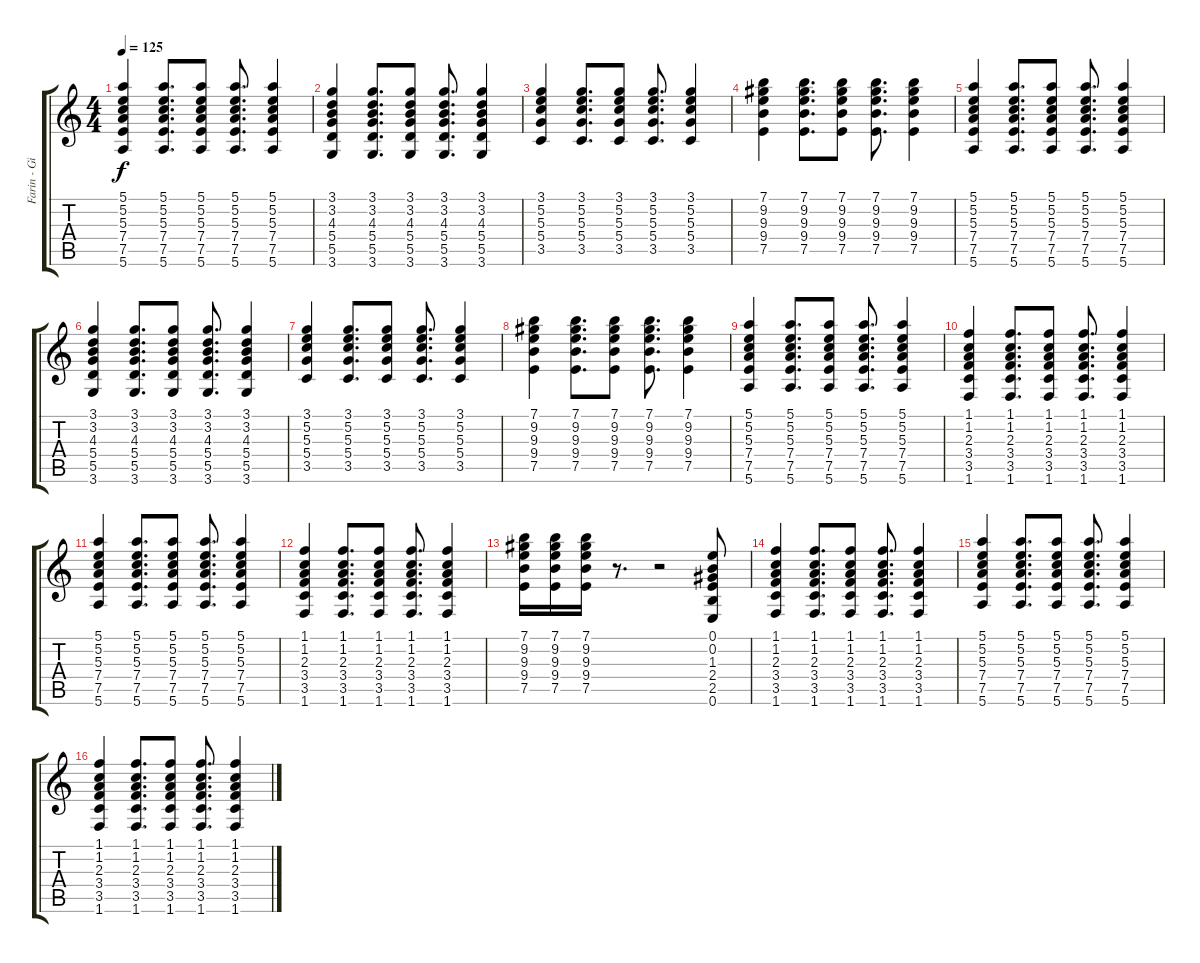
\track ("Farin - Gitarre (Akustik)" "Farin - Gi") {instrument acousticguitarsteel}
\staff {score tabs}
\tuning (E4 B3 G3 D3 A2 E2) {hide}
\ts (4 4)
\tempo 125
\clef g2
\ks c
(5.1 5.2 5.3 7.4 7.5 5.6).4{dy f} (5.1 5.2 5.3 7.4 7.5 5.6).8{d} (5.1 5.2 5.3 7.4 7.5 5.6).8 (5.1 5.2 5.3 7.4 7.5 5.6).8{d} (5.1 5.2 5.3 7.4 7.5 5.6).4 |
(3.1 3.2 4.3 5.4 5.5 3.6).4 (3.1 3.2 4.3 5.4 5.5 3.6).8{d} (3.1 3.2 4.3 5.4 5.5 3.6).8 (3.1 3.2 4.3 5.4 5.5 3.6).8{d} (3.1 3.2 4.3 5.4 5.5 3.6).4 |
(3.1 5.2 5.3 5.4 3.5).4 (3.1 5.2 5.3 5.4 3.5).8{d} (3.1 5.2 5.3 5.4 3.5).8 (3.1 5.2 5.3 5.4 3.5).8{d} (3.1 5.2 5.3 5.4 3.5).4 |
(7.1 9.2 9.3 9.4 7.5).4 (7.1 9.2 9.3 9.4 7.5).8{d} (7.1 9.2 9.3 9.4 7.5).8 (7.1 9.2 9.3 9.4 7.5).8{d} (7.1 9.2 9.3 9.4 7.5).4 |
(5.1 5.2 5.3 7.4 7.5 5.6).4 (5.1 5.2 5.3 7.4 7.5 5.6).8{d} (5.1 5.2 5.3 7.4 7.5 5.6).8 (5.1 5.2 5.3 7.4 7.5 5.6).8{d} (5.1 5.2 5.3 7.4 7.5 5.6).4 |
(3.1 3.2 4.3 5.4 5.5 3.6).4 (3.1 3.2 4.3 5.4 5.5 3.6).8{d} (3.1 3.2 4.3 5.4 5.5 3.6).8 (3.1 3.2 4.3 5.4 5.5 3.6).8{d} (3.1 3.2 4.3 5.4 5.5 3.6).4 |
(3.1 5.2 5.3 5.4 3.5).4 (3.1 5.2 5.3 5.4 3.5).8{d} (3.1 5.2 5.3 5.4 3.5).8 (3.1 5.2 5.3 5.4 3.5).8{d} (3.1 5.2 5.3 5.4 3.5).4 |
(7.1 9.2 9.3 9.4 7.5).4 (7.1 9.2 9.3 9.4 7.5).8{d} (7.1 9.2 9.3 9.4 7.5).8 (7.1 9.2 9.3 9.4 7.5).8{d} (7.1 9.2 9.3 9.4 7.5).4 |
(5.1 5.2 5.3 7.4 7.5 5.6).4 (5.1 5.2 5.3 7.4 7.5 5.6).8{d} (5.1 5.2 5.3 7.4 7.5 5.6).8 (5.1 5.2 5.3 7.4 7.5 5.6).8{d} (5.1 5.2 5.3 7.4 7.5 5.6).4 |
(1.1 1.2 2.3 3.4 3.5 1.6).4 (1.1 1.2 2.3 3.4 3.5 1.6).8{d} (1.1 1.2 2.3 3.4 3.5 1.6).8 (1.1 1.2 2.3 3.4 3.5 1.6).8{d} (1.1 1.2 2.3 3.4 3.5 1.6).4 |
(5.1 5.2 5.3 7.4 7.5 5.6).4 (5.1 5.2 5.3 7.4 7.5 5.6).8{d} (5.1 5.2 5.3 7.4 7.5 5.6).8 (5.1 5.2 5.3 7.4 7.5 5.6).8{d} (5.1 5.2 5.3 7.4 7.5 5.6).4 |
(1.1 1.2 2.3 3.4 3.5 1.6).4 (1.1 1.2 2.3 3.4 3.5 1.6).8{d} (1.1 1.2 2.3 3.4 3.5 1.6).8 (1.1 1.2 2.3 3.4 3.5 1.6).8{d} (1.1 1.2 2.3 3.4 3.5 1.6).4 |
(7.1 9.2 9.3 9.4 7.5).16 (7.1 9.2 9.3 9.4 7.5).16 (7.1 9.2 9.3 9.4 7.5).16 r.8{d} r.2 (0.1 0.2 1.3 2.4 2.5 0.6).8 |
(1.1 1.2 2.3 3.4 3.5 1.6).4 (1.1 1.2 2.3 3.4 3.5 1.6).8{d} (1.1 1.2 2.3 3.4 3.5 1.6).8 (1.1 1.2 2.3 3.4 3.5 1.6).8{d} (1.1 1.2 2.3 3.4 3.5 1.6).4 |
(5.1 5.2 5.3 7.4 7.5 5.6).4 (5.1 5.2 5.3 7.4 7.5 5.6).8{d} (5.1 5.2 5.3 7.4 7.5 5.6).8 (5.1 5.2 5.3 7.4 7.5 5.6).8{d} (5.1 5.2 5.3 7.4 7.5 5.6).4 |
(1.1 1.2 2.3 3.4 3.5 1.6).4 (1.1 1.2 2.3 3.4 3.5 1.6).8{d} (1.1 1.2 2.3 3.4 3.5 1.6).8 (1.1 1.2 2.3 3.4 3.5 1.6).8{d} (1.1 1.2 2.3 3.4 3.5 1.6).4
